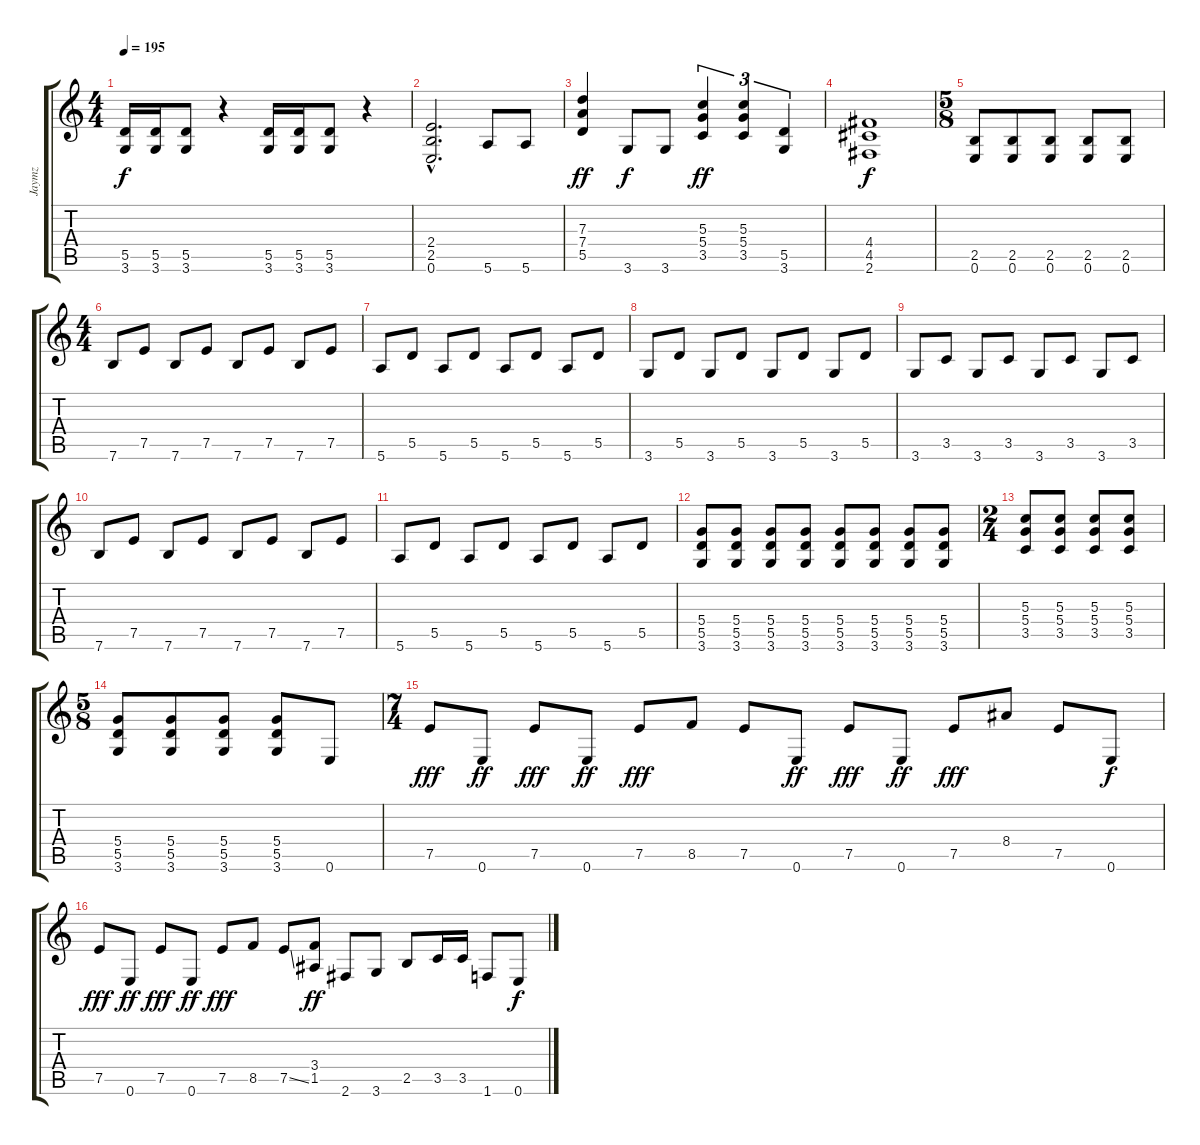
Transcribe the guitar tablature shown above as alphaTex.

\track ("Jaymz" "Jaymz") {instrument overdrivenguitar}
\staff {score tabs}
\tuning (E4 B3 G3 D3 A2 E2) {hide}
\ts (4 4)
\tempo 195
\clef g2
\ks c
(5.5 3.6).16{dy f} (5.5 3.6).16 (5.5 3.6).8 r.4 (5.5 3.6).16 (5.5 3.6).16 (5.5 3.6).8 r.4 |
(2.4{hac} 2.5{hac} 0.6{hac}).2{d} 5.6.8 5.6.8 |
(7.3 7.4 5.5).4{dy ff} 3.6.8{dy f} 3.6.8 (5.3 5.4 3.5).4{tu (3 2) dy ff} (5.3 5.4 3.5).4{tu (3 2)} (5.5 3.6).4{tu (3 2)} |
(4.4 4.5 2.6).1{dy f} |
\ts (5 8)
(2.5 0.6).8 (2.5 0.6).8 (2.5 0.6).8 (2.5 0.6).8 (2.5 0.6).8 |
\ts (4 4)
7.6.8 7.5.8 7.6.8 7.5.8 7.6.8 7.5.8 7.6.8 7.5.8 |
5.6.8 5.5.8 5.6.8 5.5.8 5.6.8 5.5.8 5.6.8 5.5.8 |
3.6.8 5.5.8 3.6.8 5.5.8 3.6.8 5.5.8 3.6.8 5.5.8 |
3.6.8 3.5.8 3.6.8 3.5.8 3.6.8 3.5.8 3.6.8 3.5.8 |
7.6.8 7.5.8 7.6.8 7.5.8 7.6.8 7.5.8 7.6.8 7.5.8 |
5.6.8 5.5.8 5.6.8 5.5.8 5.6.8 5.5.8 5.6.8 5.5.8 |
(5.4 5.5 3.6).8 (5.4 5.5 3.6).8 (5.4 5.5 3.6).8 (5.4 5.5 3.6).8 (5.4 5.5 3.6).8 (5.4 5.5 3.6).8 (5.4 5.5 3.6).8 (5.4 5.5 3.6).8 |
\ts (2 4)
(5.3 5.4 3.5).8 (5.3 5.4 3.5).8 (5.3 5.4 3.5).8 (5.3 5.4 3.5).8 |
\ts (5 8)
(5.4 5.5 3.6).8 (5.4 5.5 3.6).8 (5.4 5.5 3.6).8 (5.4 5.5 3.6).8 0.6.8 |
\ts (7 4)
7.5.8{dy fff} 0.6.8{dy ff} 7.5.8{dy fff} 0.6.8{dy ff} 7.5.8{dy fff} 8.5.8 7.5.8 0.6.8{dy ff} 7.5.8{dy fff} 0.6.8{dy ff} 7.5.8{dy fff} 8.4.8 7.5.8 0.6.8{dy f} |
7.5.8{dy fff} 0.6.8{dy ff} 7.5.8{dy fff} 0.6.8{dy ff} 7.5.8{dy fff} 8.5.8 7.5{ss}.8 (3.4 1.5).8{dy ff} 2.6.8 3.6.8 2.5.8 3.5.16 3.5.16 1.6.8 0.6.8{dy f}
